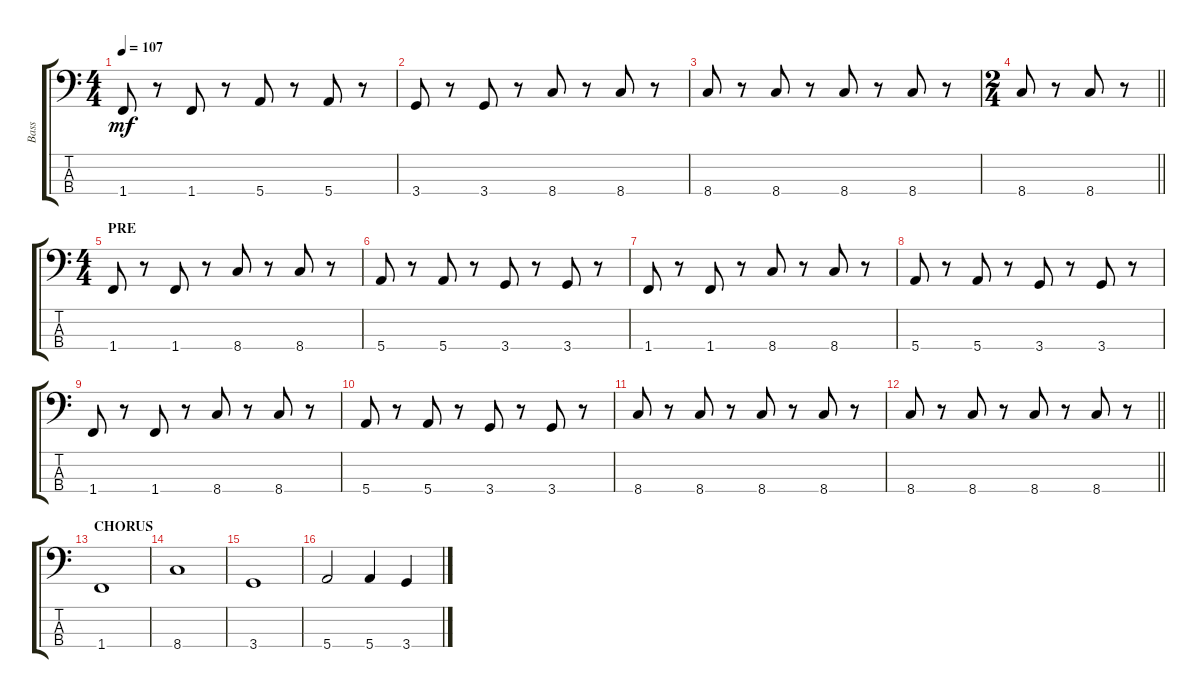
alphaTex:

\track ("Bass" "Bass") {instrument electricbassfinger}
\staff {score tabs}
\tuning (G2 D2 A1 E1) {hide}
\ts (4 4)
\tempo 107
\clef f4
\ks c
1.4.8{dy mf} r.8 1.4.8 r.8 5.4.8 r.8 5.4.8 r.8 |
3.4.8 r.8 3.4.8 r.8 8.4.8 r.8 8.4.8 r.8 |
8.4.8 r.8 8.4.8 r.8 8.4.8 r.8 8.4.8 r.8 |
\ts (2 4)
\barLineRight lightlight
8.4.8 r.8 8.4.8 r.8 |
\ts (4 4)
\section ("" "PRE")
1.4.8 r.8 1.4.8 r.8 8.4.8 r.8 8.4.8 r.8 |
5.4.8 r.8 5.4.8 r.8 3.4.8 r.8 3.4.8 r.8 |
1.4.8 r.8 1.4.8 r.8 8.4.8 r.8 8.4.8 r.8 |
5.4.8 r.8 5.4.8 r.8 3.4.8 r.8 3.4.8 r.8 |
1.4.8 r.8 1.4.8 r.8 8.4.8 r.8 8.4.8 r.8 |
5.4.8 r.8 5.4.8 r.8 3.4.8 r.8 3.4.8 r.8 |
8.4.8 r.8 8.4.8 r.8 8.4.8 r.8 8.4.8 r.8 |
\barLineRight lightlight
8.4.8 r.8 8.4.8 r.8 8.4.8 r.8 8.4.8 r.8 |
\section ("" "CHORUS")
1.4.1 |
8.4.1 |
3.4.1 |
5.4.2 5.4.4 3.4.4
